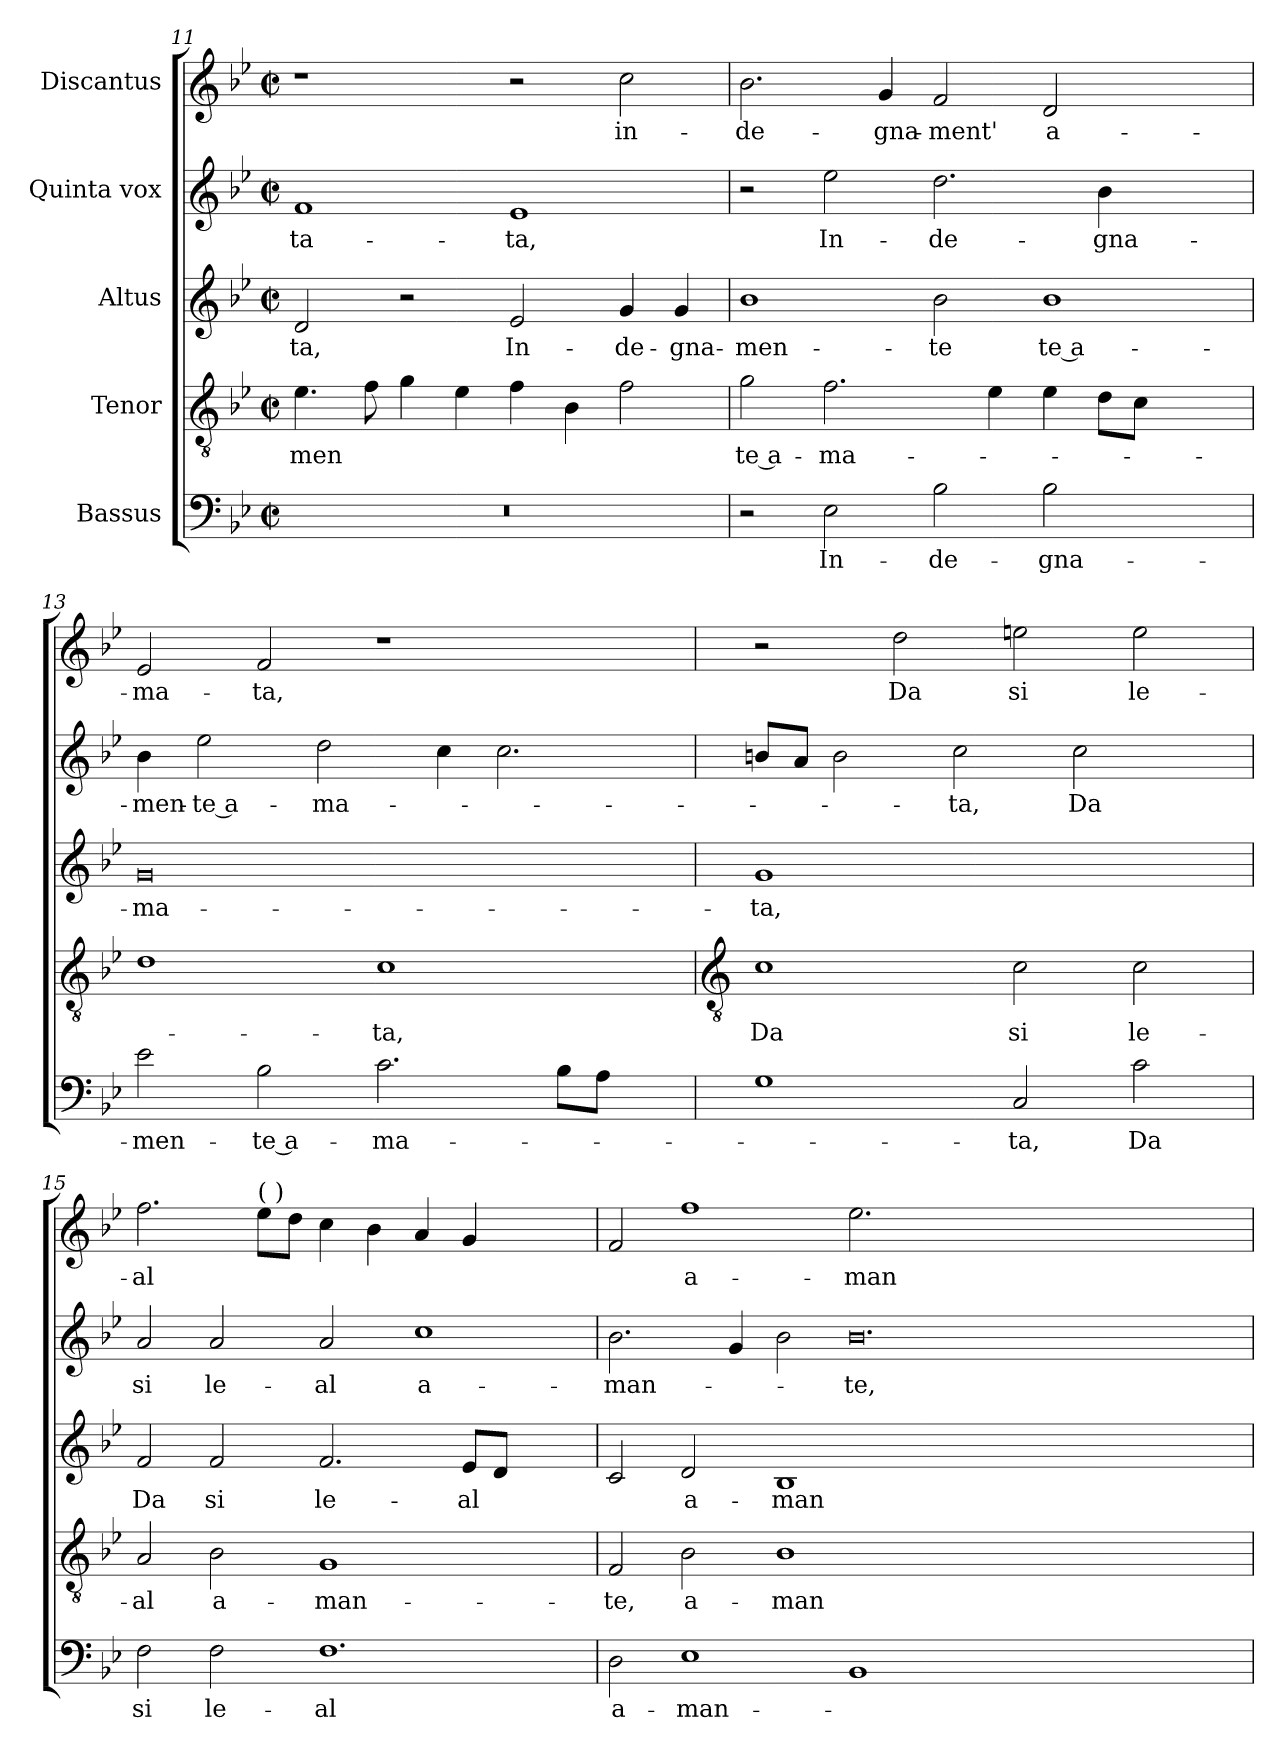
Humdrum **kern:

**kern	**text	**kern	**text	**kern	**text	**kern	**text	**kern	**text
*part5	*part5	*part4	*part4	*part3	*part3	*part2	*part2	*part1	*part1
*staff5	*staff5	*staff4	*staff4	*staff3	*staff3	*staff2	*staff2	*staff1	*staff1
*I"Bassus	*	*I"Tenor	*	*I"Altus	*	*I"Quinta vox	*	*I"Discantus	*
*clefF4	*	*clefGv2	*	*clefG2	*	*clefG2	*	*clefG2	*
*k[b-e-]	*	*k[b-e-]	*	*k[b-e-]	*	*k[b-e-]	*	*k[b-e-]	*
*B-:	*	*B-:	*	*B-:	*	*B-:	*	*B-:	*
*M4/2	*	*M4/2	*	*M4/2	*	*M4/2	*	*M4/2	*
*met(c|)	*	*met(c|)	*	*met(c|)	*	*met(c|)	*	*met(c|)	*
=11	=11	=11	=11	=11	=11	=11	=11	=11	=11
!	!	!	!LO:LY:b	!	!LO:LY:b	!	!LO:LY:b	!	!
0r	.	4.e-	-men	2d	-ta,	1f	-ta-	1r	.
.	.	8f	.	.	.	.	.	.	.
.	.	4g	.	2r	.	.	.	.	.
.	.	4e-	.	.	.	.	.	.	.
!	!	!	!	!	!LO:LY:b	!	!LO:LY:b	!	!
.	.	4f	.	2e-	In-	1e-	-ta,	2r	.
.	.	4B-	.	.	.	.	.	.	.
!	!	!	!	!	!LO:LY:b	!	!	!	!LO:LY:b
.	.	2f	.	4g	-de-	.	.	2cc	in-
!	!	!	!	!	!LO:LY:b	!	!	!	!
.	.	.	.	4g	-gna-	.	.	.	.
=12	=12	=12	=12	=12	=12	=12	=12	=12	=12
!	!	!	!LO:LY:b	!	!LO:LY:b	!	!	!	!LO:LY:b
2r	.	2g	te a-	1b-	-men-	2r	.	2.b-	-de-
!	!LO:LY:b	!	!LO:LY:b	!	!	!	!LO:LY:b	!	!
2E-	In-	2.f	-ma-	.	.	2ee-	In-	.	.
!	!	!	!	!	!	!	!	!	!LO:LY:b
.	.	.	.	.	.	.	.	4g	-gna-
!	!LO:LY:b	!	!	!	!LO:LY:b	!	!LO:LY:b	!	!LO:LY:b
2B-	-de-	.	.	2b-	-te	2.dd	-de-	2f	-ment'
.	.	4e-	.	.	.	.	.	.	.
!	!LO:LY:b	!	!	!	!LO:LY:b	!	!	!	!LO:LY:b
2B-	-gna-	4e-	.	1b-	te a-	.	.	2d	a-
!	!	!	!	!	!	!	!LO:LY:b	!	!
.	.	8dL	.	.	.	4b-	-gna-	.	.
.	.	8cJ	.	.	.	.	.	.	.
2ryy	.	2ryy	.	.	.	2ryy	.	2ryy	.
=13	=13	=13	=13	=13	=13	=13	=13	=13	=13
!	!LO:LY:b	!	!	!	!LO:LY:b	!	!LO:LY:b	!	!LO:LY:b
2e-	-men-	1d	.	0g	-ma-	4b-	-men-	2e-	-ma-
!	!	!	!	!	!	!	!LO:LY:b	!	!
.	.	.	.	.	.	2ee-	-te a-	.	.
!	!LO:LY:b	!	!	!	!	!	!	!	!LO:LY:b
2B-	-te a-	.	.	.	.	.	.	2f	-ta,
!	!	!	!	!	!	!	!LO:LY:b	!	!
.	.	.	.	.	.	2dd	-ma-	.	.
!	!LO:LY:b	!	!LO:LY:b	!	!	!	!	!	!
2.c	-ma-	1c	-ta,	.	.	.	.	1r	.
.	.	.	.	.	.	4cc	.	.	.
.	.	.	.	.	.	2.cc	.	.	.
8B-L	.	.	.	.	.	.	.	.	.
8AJ	.	.	.	.	.	.	.	.	.
4ryy	.	4ryy	.	4ryy	.	.	.	4ryy	.
!!LO:LB:g=z
=14	=14	=14	=14	=14	=14	=14	=14	=14	=14
*	*	*clefGv2	*	*	*	*	*	*	*
!	!	!	!LO:LY:b	!	!LO:LY:b	!	!	!	!
1G	.	1c	Da	1g	-ta,	8bL	.	2r	.
.	.	.	.	.	.	8aJ	.	.	.
.	.	.	.	.	.	2b	.	.	.
!	!	!	!	!	!	!	!	!	!LO:LY:b
.	.	.	.	.	.	.	.	2dd	Da
!	!	!	!	!	!	!	!LO:LY:b	!	!
.	.	.	.	.	.	2cc	-ta,	.	.
!	!LO:LY:b	!	!LO:LY:b	!	!	!	!	!	!LO:LY:b
2C	-ta,	2c	si	1ryy	.	.	.	2een	si
!	!	!	!	!	!	!	!LO:LY:b	!	!
.	.	.	.	.	.	2cc	Da	.	.
!	!LO:LY:b	!	!LO:LY:b	!	!	!	!	!	!LO:LY:b
2c	Da	2c	le-	.	.	.	.	2ee	le-
.	.	.	.	.	.	4ryy	.	.	.
!!LO:LB:g=z
=15	=15	=15	=15	=15	=15	=15	=15	=15	=15
!	!LO:LY:b	!	!LO:LY:b	!	!LO:LY:b	!	!LO:LY:b	!	!LO:LY:b
2F	si	2A	-al	2f	Da	2a	si	2.ff	-al
!	!LO:LY:b	!	!LO:LY:b	!	!LO:LY:b	!	!LO:LY:b	!	!
2F	le-	2B-	a-	2f	si	2a	le-	.	.
!	!	!	!	!	!	!	!	!LO:TX:a:t=(  )	!
.	.	.	.	.	.	.	.	8ee-L	.
.	.	.	.	.	.	.	.	8ddJ	.
!	!LO:LY:b	!	!LO:LY:b	!	!LO:LY:b	!	!LO:LY:b	!	!
1.F	-al	1G	-man-	2.f	le-	2a	-al	4cc	.
.	.	.	.	.	.	.	.	4b-	.
!	!	!	!	!	!	!	!LO:LY:b	!	!
.	.	.	.	.	.	1cc	a-	4a	.
!	!	!	!	!	!LO:LY:b	!	!	!	!
.	.	.	.	8e-L	-al	.	.	4g	.
.	.	.	.	8dJ	.	.	.	.	.
.	.	2ryy	.	2ryy	.	.	.	2ryy	.
=16	=16	=16	=16	=16	=16	=16	=16	=16	=16
!	!LO:LY:b	!	!LO:LY:b	!	!	!	!LO:LY:b	!	!
2D	a-	2F	-te,	2c	.	2.b-	-man-	2f	.
!	!LO:LY:b	!	!LO:LY:b	!	!LO:LY:b	!	!	!	!LO:LY:b
1E-	-man-	2B-	a-	2d	a-	.	.	1ff	a-
.	.	.	.	.	.	4g	.	.	.
!	!	!	!LO:LY:b	!	!LO:LY:b	!	!	!	!
.	.	1B-	-man-	1B-	-man-	2b-	.	.	.
!	!	!	!	!	!	!	!LO:LY:b	!	!LO:LY:b
1BB-	.	.	.	.	.	0.b-	-te,	2.ee-	-man
.	.	0ryy	.	0ryy	.	.	.	.	.
.	.	.	.	.	.	.	.	0ryy	.
0ryy	.	.	.	.	.	.	.	.	.
.	.	2ryy	.	2ryy	.	.	.	.	.
.	.	.	.	.	.	.	.	4ryy	.
=	=	=	=	=	=	=	=	=	=
*-	*-	*-	*-	*-	*-	*-	*-	*-	*-
